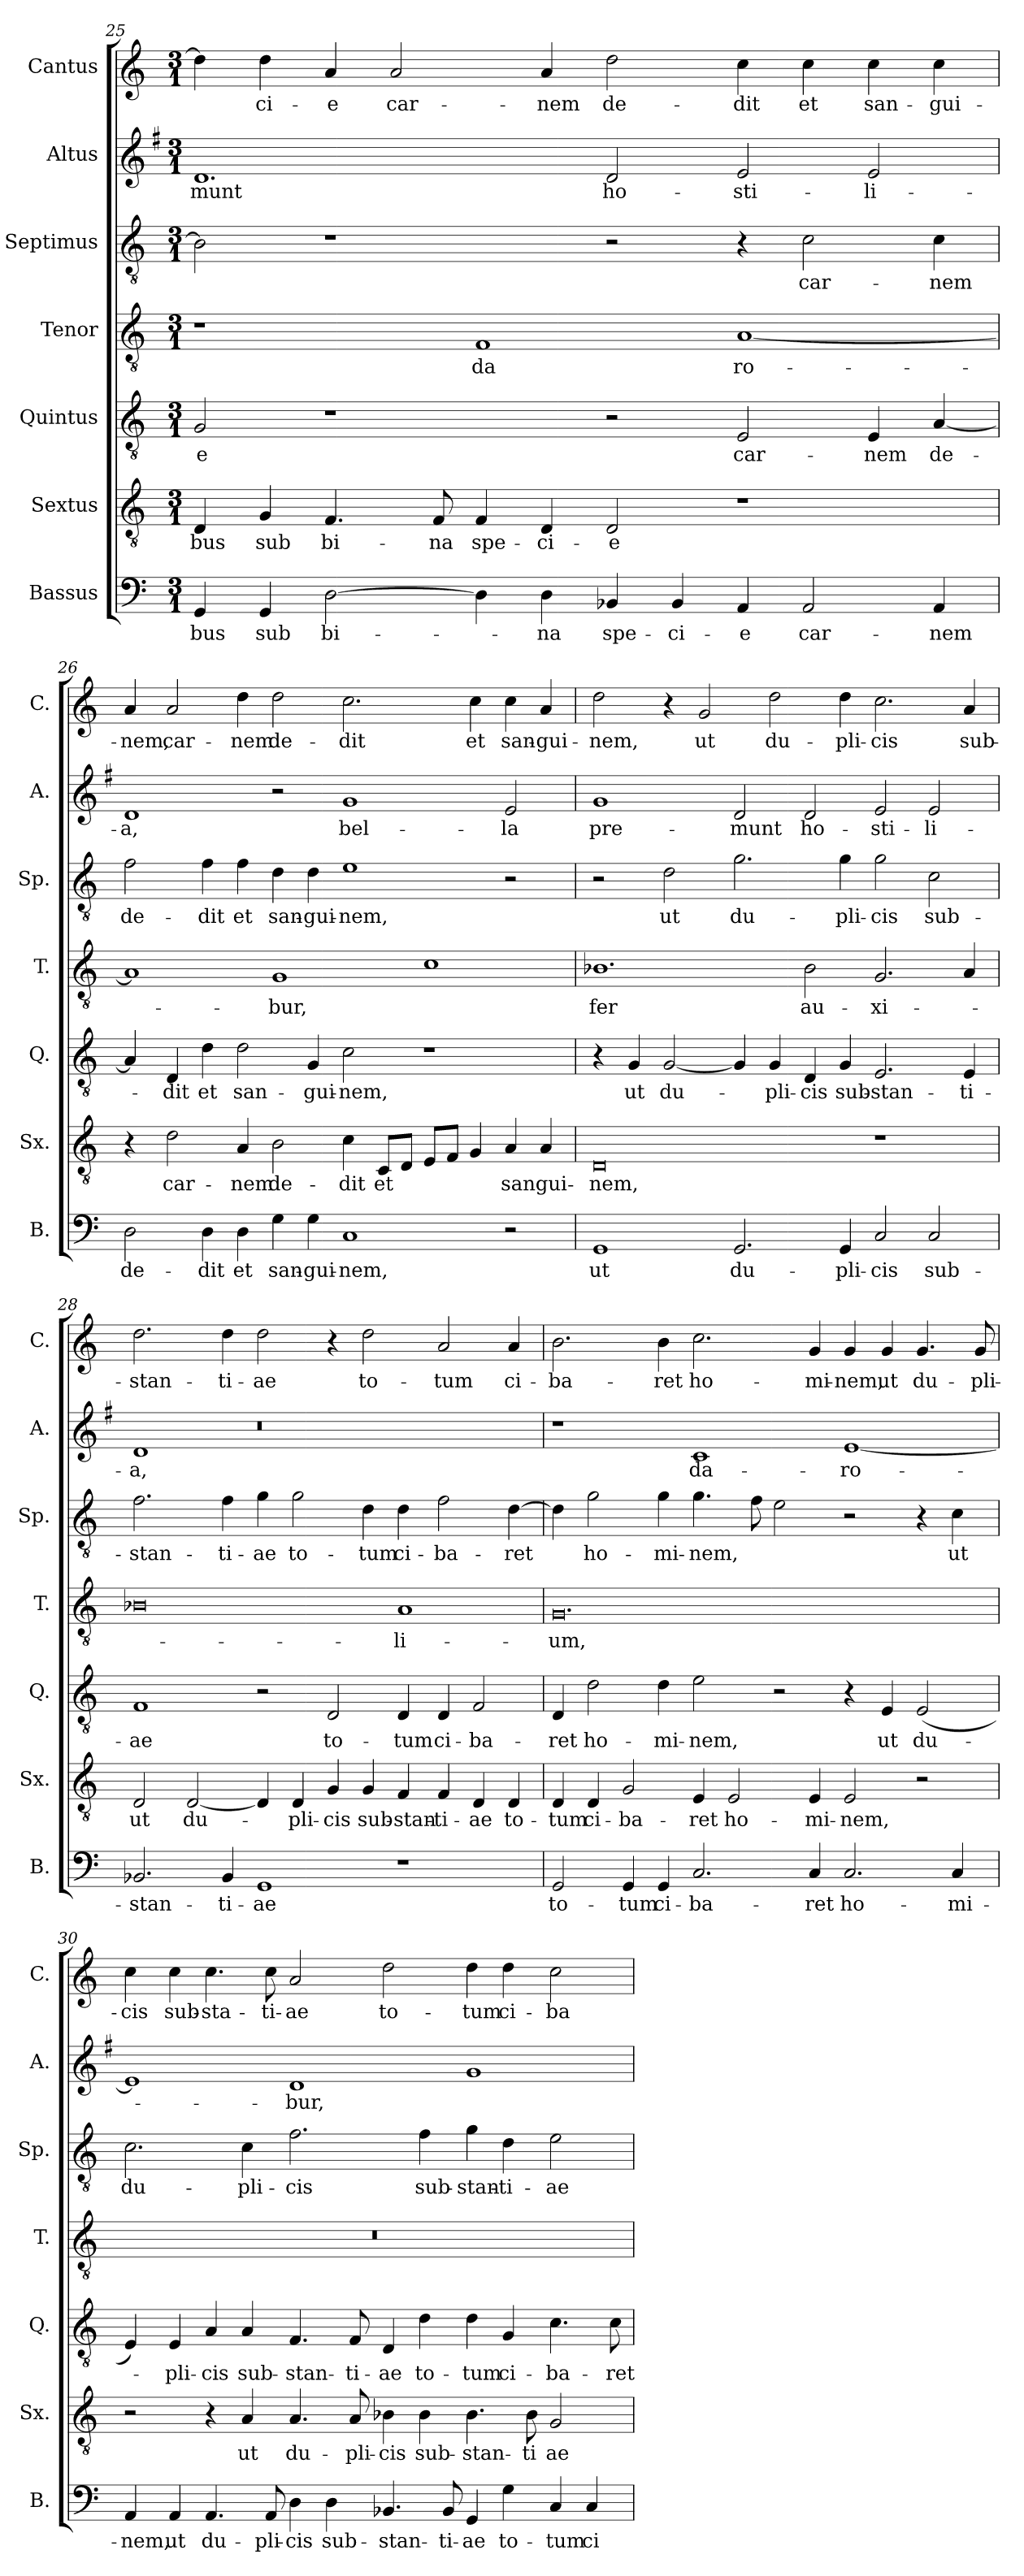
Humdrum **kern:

**kern	**text	**kern	**text	**kern	**text	**kern	**text	**kern	**text	**kern	**text	**kern	**text
*part7	*part7	*part6	*part6	*part5	*part5	*part4	*part4	*part3	*part3	*part2	*part2	*part1	*part1
*staff7	*staff7	*staff6	*staff6	*staff5	*staff5	*staff4	*staff4	*staff3	*staff3	*staff2	*staff2	*staff1	*staff1
*I"Bassus	*	*I"Sextus	*	*I"Quintus	*	*I"Tenor	*	*I"Septimus	*	*I"Altus	*	*I"Cantus	*
*I'B.	*	*I'Sx.	*	*I'Q.	*	*I'T.	*	*I'Sp.	*	*I'A.	*	*I'C.	*
*clefF4	*	*clefGv2	*	*clefGv2	*	*clefGv2	*	*clefGv2	*	*clefG2	*	*clefG2	*
*k[]	*	*k[]	*	*k[]	*	*k[]	*	*k[]	*	*k[f#]	*	*k[]	*
*M3/1	*	*M3/1	*	*M3/1	*	*M3/1	*	*M3/1	*	*M3/1	*	*M3/1	*
=25	=25	=25	=25	=25	=25	=25	=25	=25	=25	=25	=25	=25	=25
!	!LO:LY:b	!	!LO:LY:b	!	!LO:LY:b	!	!	!	!	!	!LO:LY:b	!	!
4GG/	-bus	4D/	-bus	2G/	-e	1r	.	2B\]	.	1.d	-munt	4dd\]	.
!	!LO:LY:b	!	!LO:LY:b	!	!	!	!	!	!	!	!	!	!LO:LY:b
4GG/	sub	4G/	sub	.	.	.	.	.	.	.	.	4dd\	-ci-
!	!LO:LY:b	!	!LO:LY:b	!	!	!	!	!	!	!	!	!	!LO:LY:b
[2D\	bi-	4.F/	bi-	1r	.	.	.	1r	.	.	.	4a/	-e
!	!	!	!	!	!	!	!	!	!	!	!	!	!LO:LY:b
.	.	.	.	.	.	.	.	.	.	.	.	2a/	car-
!	!	!	!LO:LY:b	!	!	!	!	!	!	!	!	!	!
.	.	8F/	-na	.	.	.	.	.	.	.	.	.	.
!	!	!	!LO:LY:b	!	!	!	!LO:LY:b	!	!	!	!	!	!
4D\]	.	4F/	spe-	.	.	1F	da	.	.	.	.	.	.
!	!LO:LY:b	!	!LO:LY:b	!	!	!	!	!	!	!	!	!	!LO:LY:b
4D\	-na	4D/	-ci-	.	.	.	.	.	.	.	.	4a/	-nem
!	!LO:LY:b	!	!LO:LY:b	!	!	!	!	!	!	!	!LO:LY:b	!	!LO:LY:b
4BB-X/	spe-	2D/	-e	2r	.	.	.	2r	.	2d/	ho-	2dd\	de-
!	!LO:LY:b	!	!	!	!	!	!	!	!	!	!	!	!
4BB-/	-ci-	.	.	.	.	.	.	.	.	.	.	.	.
!	!LO:LY:b	!	!	!	!LO:LY:b	!	!LO:LY:b	!	!	!	!LO:LY:b	!	!LO:LY:b
4AA/	-e	1r	.	2E/	car-	[1A	ro-	4r	.	2e/	-sti-	4cc\	-dit
!	!LO:LY:b	!	!	!	!	!	!	!	!LO:LY:b	!	!	!	!LO:LY:b
2AA/	car-	.	.	.	.	.	.	2c\	car-	.	.	4cc\	et
!	!	!	!	!	!LO:LY:b	!	!	!	!	!	!LO:LY:b	!	!LO:LY:b
.	.	.	.	4E/	-nem	.	.	.	.	2e/	-li-	4cc\	san-
!	!LO:LY:b	!	!	!	!LO:LY:b	!	!	!	!LO:LY:b	!	!	!	!LO:LY:b
4AA/	-nem	.	.	[4A/	de-	.	.	4c\	-nem	.	.	4cc\	-gui-
!!LO:PB:g=z
=26	=26	=26	=26	=26	=26	=26	=26	=26	=26	=26	=26	=26	=26
!	!LO:LY:b	!	!	!	!	!	!	!	!LO:LY:b	!	!LO:LY:b	!	!LO:LY:b
2D\	de-	4r	.	4A/]	.	1A]	.	2f\	de-	1d	-a,	4a/	-nem,
!	!	!	!LO:LY:b	!	!LO:LY:b	!	!	!	!	!	!	!	!LO:LY:b
.	.	2d\	car-	4D/	-dit	.	.	.	.	.	.	2a/	car-
!	!LO:LY:b	!	!	!	!LO:LY:b	!	!	!	!LO:LY:b	!	!	!	!
4D\	-dit	.	.	4d\	et	.	.	4f\	-dit	.	.	.	.
!	!LO:LY:b	!	!LO:LY:b	!	!LO:LY:b	!	!	!	!LO:LY:b	!	!	!	!LO:LY:b
4D\	et	4A/	-nem	2d\	san-	.	.	4f\	et	.	.	4dd\	-nem
!	!LO:LY:b	!	!LO:LY:b	!	!	!	!LO:LY:b	!	!LO:LY:b	!	!	!	!LO:LY:b
4G\	san-	2B\	de-	.	.	1G	-bur,	4d\	san-	2r	.	2dd\	de-
!	!LO:LY:b	!	!	!	!LO:LY:b	!	!	!	!LO:LY:b	!	!	!	!
4G\	-gui-	.	.	4G/	-gui-	.	.	4d\	-gui-	.	.	.	.
!	!LO:LY:b	!	!LO:LY:b	!	!LO:LY:b	!	!	!	!LO:LY:b	!	!LO:LY:b	!	!LO:LY:b
1C	-nem,	4c\	-dit	2c\	-nem,	.	.	1e	-nem,	1g	bel-	2.cc\	-dit
!	!	!	!LO:LY:b	!	!	!	!	!	!	!	!	!	!
.	.	8C/L	et	.	.	.	.	.	.	.	.	.	.
.	.	8D/J	.	.	.	.	.	.	.	.	.	.	.
.	.	8E/L	.	1r	.	1c	.	.	.	.	.	.	.
.	.	8F/J	.	.	.	.	.	.	.	.	.	.	.
!	!	!	!	!	!	!	!	!	!	!	!	!	!LO:LY:b
.	.	4G/	.	.	.	.	.	.	.	.	.	4cc\	et
!	!	!	!LO:LY:b	!	!	!	!	!	!	!	!LO:LY:b	!	!LO:LY:b
2r	.	4A/	sangui-	.	.	.	.	2r	.	2e/	-la	4cc\	san-
!	!	!	!	!	!	!	!	!	!	!	!	!	!LO:LY:b
.	.	4A/	.	.	.	.	.	.	.	.	.	4a/	-gui-
=27	=27	=27	=27	=27	=27	=27	=27	=27	=27	=27	=27	=27	=27
!	!LO:LY:b	!	!LO:LY:b	!	!	!	!LO:LY:b	!	!	!	!LO:LY:b	!	!LO:LY:b
1GG	ut	0D	-nem,	4r	.	1.B-X	fer	2r	.	1g	pre-	2dd\	-nem,
!	!	!	!	!	!LO:LY:b	!	!	!	!	!	!	!	!
.	.	.	.	4G/	ut	.	.	.	.	.	.	.	.
!	!	!	!	!	!LO:LY:b	!	!	!	!LO:LY:b	!	!	!	!
.	.	.	.	[2G/	du-	.	.	2d\	ut	.	.	4r	.
!	!	!	!	!	!	!	!	!	!	!	!	!	!LO:LY:b
.	.	.	.	.	.	.	.	.	.	.	.	2g/	ut
!	!LO:LY:b	!	!	!	!	!	!	!	!LO:LY:b	!	!LO:LY:b	!	!
2.GG/	du-	.	.	4G/]	.	.	.	2.g\	du-	2d/	-munt	.	.
!	!	!	!	!	!LO:LY:b	!	!	!	!	!	!	!	!LO:LY:b
.	.	.	.	4G/	-pli-	.	.	.	.	.	.	2dd\	du-
!	!	!	!	!	!LO:LY:b	!	!LO:LY:b	!	!	!	!LO:LY:b	!	!
.	.	.	.	4D/	-cis	2B-\	au-	.	.	2d/	ho-	.	.
!	!LO:LY:b	!	!	!	!LO:LY:b	!	!	!	!LO:LY:b	!	!	!	!LO:LY:b
4GG/	-pli-	.	.	4G/	sub-	.	.	4g\	-pli-	.	.	4dd\	-pli-
!	!LO:LY:b	!	!	!	!LO:LY:b	!	!LO:LY:b	!	!LO:LY:b	!	!LO:LY:b	!	!LO:LY:b
2C/	-cis	1r	.	2.E/	-stan-	2.G/	-xi-	2g\	-cis	2e/	-sti-	2.cc\	-cis
!	!LO:LY:b	!	!	!	!	!	!	!	!LO:LY:b	!	!LO:LY:b	!	!
2C/	sub-	.	.	.	.	.	.	2c\	sub-	2e/	-li-	.	.
!	!	!	!	!	!LO:LY:b	!	!	!	!	!	!	!	!LO:LY:b
.	.	.	.	4E/	-ti-	4A/	.	.	.	.	.	4a/	sub-
!!LO:LB:g=z
=28	=28	=28	=28	=28	=28	=28	=28	=28	=28	=28	=28	=28	=28
!	!LO:LY:b	!	!LO:LY:b	!	!LO:LY:b	!	!	!	!LO:LY:b	!	!LO:LY:b	!	!LO:LY:b
2.BB-X/	-stan-	2D/	ut	1F	-ae	0B-X	.	2.f\	-stan-	1d	-a,	2.dd\	-stan-
!	!	!	!LO:LY:b	!	!	!	!	!	!	!	!	!	!
.	.	[2D/	du-	.	.	.	.	.	.	.	.	.	.
!	!LO:LY:b	!	!	!	!	!	!	!	!LO:LY:b	!	!	!	!LO:LY:b
4BB-/	-ti-	.	.	.	.	.	.	4f\	-ti-	.	.	4dd\	-ti-
!	!LO:LY:b	!	!	!	!	!	!	!	!LO:LY:b	!	!	!	!LO:LY:b
1GG	-ae	4D/]	.	2r	.	.	.	4g\	-ae	0r	.	2dd\	-ae
!	!	!	!LO:LY:b	!	!	!	!	!	!LO:LY:b	!	!	!	!
.	.	4D/	-pli-	.	.	.	.	2g\	to-	.	.	.	.
!	!	!	!LO:LY:b	!	!LO:LY:b	!	!	!	!	!	!	!	!
.	.	4G/	-cis	2D/	to-	.	.	.	.	.	.	4r	.
!	!	!	!LO:LY:b	!	!	!	!	!	!LO:LY:b	!	!	!	!LO:LY:b
.	.	4G/	sub-	.	.	.	.	4d\	-tum	.	.	2dd\	to-
!	!	!	!LO:LY:b	!	!LO:LY:b	!	!LO:LY:b	!	!LO:LY:b	!	!	!	!
1r	.	4F/	-stan-	4D/	-tum	1A	-li-	4d\	ci-	.	.	.	.
!	!	!	!LO:LY:b	!	!LO:LY:b	!	!	!	!LO:LY:b	!	!	!	!LO:LY:b
.	.	4F/	-ti-	4D/	ci-	.	.	2f\	-ba-	.	.	2a/	-tum
!	!	!	!LO:LY:b	!	!LO:LY:b	!	!	!	!	!	!	!	!
.	.	4D/	-ae	2F/	-ba-	.	.	.	.	.	.	.	.
!	!	!	!LO:LY:b	!	!	!	!	!	!LO:LY:b	!	!	!	!LO:LY:b
.	.	4D/	to-	.	.	.	.	[4d\	-ret	.	.	4a/	ci-
=29	=29	=29	=29	=29	=29	=29	=29	=29	=29	=29	=29	=29	=29
!	!LO:LY:b	!	!LO:LY:b	!	!LO:LY:b	!	!LO:LY:b	!	!	!	!	!	!LO:LY:b
2GG/	to-	4D/	-tum	4D/	-ret	0.G	-um,	4d\]	.	1r	.	2.b\	-ba-
!	!	!	!LO:LY:b	!	!LO:LY:b	!	!	!	!LO:LY:b	!	!	!	!
.	.	4D/	ci-	2d\	ho-	.	.	2g\	ho-	.	.	.	.
!	!LO:LY:b	!	!LO:LY:b	!	!	!	!	!	!	!	!	!	!
4GG/	-tum	2G/	-ba-	.	.	.	.	.	.	.	.	.	.
!	!LO:LY:b	!	!	!	!LO:LY:b	!	!	!	!LO:LY:b	!	!	!	!LO:LY:b
4GG/	ci-	.	.	4d\	-mi-	.	.	4g\	-mi-	.	.	4b\	-ret
!	!LO:LY:b	!	!LO:LY:b	!	!LO:LY:b	!	!	!	!LO:LY:b	!	!LO:LY:b	!	!LO:LY:b
2.C/	-ba-	4E/	-ret	2e\	-nem,	.	.	4.g\	-nem,	1c	da-	2.cc\	ho-
!	!	!	!LO:LY:b	!	!	!	!	!	!	!	!	!	!
.	.	2E/	ho-	.	.	.	.	.	.	.	.	.	.
.	.	.	.	.	.	.	.	8f\	.	.	.	.	.
.	.	.	.	2r	.	.	.	2e\	.	.	.	.	.
!	!LO:LY:b	!	!LO:LY:b	!	!	!	!	!	!	!	!	!	!LO:LY:b
4C/	-ret	4E/	-mi-	.	.	.	.	.	.	.	.	4g/	-mi-
!	!LO:LY:b	!	!LO:LY:b	!	!	!	!	!	!	!	!LO:LY:b	!	!LO:LY:b
2.C/	ho-	2E/	-nem,	4r	.	.	.	2r	.	[1e	-ro-	4g/	-nem,
!	!	!	!	!	!LO:LY:b	!	!	!	!	!	!	!	!LO:LY:b
.	.	.	.	4E/	ut	.	.	.	.	.	.	4g/	ut
!	!	!	!	!	!LO:LY:b	!	!	!	!	!	!	!	!LO:LY:b
.	.	2r	.	(<2E/	du-	.	.	4r	.	.	.	4.g/	du-
!	!LO:LY:b	!	!	!	!	!	!	!	!LO:LY:b	!	!	!	!
4C/	-mi-	.	.	.	.	.	.	4c\	ut	.	.	.	.
!	!	!	!	!	!	!	!	!	!	!	!	!	!LO:LY:b
.	.	.	.	.	.	.	.	.	.	.	.	8g/	-pli-
!!LO:PB:g=z
=30	=30	=30	=30	=30	=30	=30	=30	=30	=30	=30	=30	=30	=30
!	!LO:LY:b	!	!	!	!	!	!	!	!LO:LY:b	!	!	!	!LO:LY:b
4AA/	-nem,	2r	.	4E/)	.	0.r	.	2.c\	du-	1e]	.	4cc\	-cis
!	!LO:LY:b	!	!	!	!LO:LY:b	!	!	!	!	!	!	!	!LO:LY:b
4AA/	ut	.	.	4E/	-pli-	.	.	.	.	.	.	4cc\	sub-
!	!LO:LY:b	!	!	!	!LO:LY:b	!	!	!	!	!	!	!	!LO:LY:b
4.AA/	du-	4r	.	4A/	-cis	.	.	.	.	.	.	4.cc\	-sta-
!	!	!	!LO:LY:b	!	!LO:LY:b	!	!	!	!LO:LY:b	!	!	!	!
.	.	4A/	ut	4A/	sub-	.	.	4c\	-pli-	.	.	.	.
!	!LO:LY:b	!	!	!	!	!	!	!	!	!	!	!	!LO:LY:b
8AA/	-pli-	.	.	.	.	.	.	.	.	.	.	8cc\	-ti-
!	!LO:LY:b	!	!LO:LY:b	!	!LO:LY:b	!	!	!	!LO:LY:b	!	!LO:LY:b	!	!LO:LY:b
4D\	-cis	4.A/	du-	4.F/	-stan-	.	.	2.f\	-cis	1d	-bur,	2a/	-ae
!	!LO:LY:b	!	!	!	!	!	!	!	!	!	!	!	!
4D\	sub-	.	.	.	.	.	.	.	.	.	.	.	.
!	!	!	!LO:LY:b	!	!LO:LY:b	!	!	!	!	!	!	!	!
.	.	8A/	-pli-	8F/	-ti-	.	.	.	.	.	.	.	.
!	!LO:LY:b	!	!LO:LY:b	!	!LO:LY:b	!	!	!	!	!	!	!	!LO:LY:b
4.BB-X/	-stan-	4B-X\	-cis	4D/	-ae	.	.	.	.	.	.	2dd\	to-
!	!	!	!LO:LY:b	!	!LO:LY:b	!	!	!	!LO:LY:b	!	!	!	!
.	.	4B-\	sub-	4d\	to-	.	.	4f\	sub-	.	.	.	.
!	!LO:LY:b	!	!	!	!	!	!	!	!	!	!	!	!
8BB-/	-ti-	.	.	.	.	.	.	.	.	.	.	.	.
!	!LO:LY:b	!	!LO:LY:b	!	!LO:LY:b	!	!	!	!LO:LY:b	!	!	!	!LO:LY:b
4GG/	-ae	4.B-\	-stan-	4d\	-tum	.	.	4g\	-stan-	1g	.	4dd\	-tum
!	!LO:LY:b	!	!	!	!LO:LY:b	!	!	!	!LO:LY:b	!	!	!	!LO:LY:b
4G\	to-	.	.	4G/	ci-	.	.	4d\	-ti-	.	.	4dd\	ci-
!	!	!	!LO:LY:b	!	!	!	!	!	!	!	!	!	!
.	.	8B-\	-ti	.	.	.	.	.	.	.	.	.	.
!	!LO:LY:b	!	!LO:LY:b	!	!LO:LY:b	!	!	!	!LO:LY:b	!	!	!	!LO:LY:b
4C/	-tum	2G/	ae	4.c\	-ba-	.	.	2e\	-ae	.	.	2cc\	-ba-
!	!LO:LY:b	!	!	!	!	!	!	!	!	!	!	!	!
4C/	ci-	.	.	.	.	.	.	.	.	.	.	.	.
!	!	!	!	!	!LO:LY:b	!	!	!	!	!	!	!	!
.	.	.	.	8c\	-ret	.	.	.	.	.	.	.	.
=	=	=	=	=	=	=	=	=	=	=	=	=	=
*-	*-	*-	*-	*-	*-	*-	*-	*-	*-	*-	*-	*-	*-
